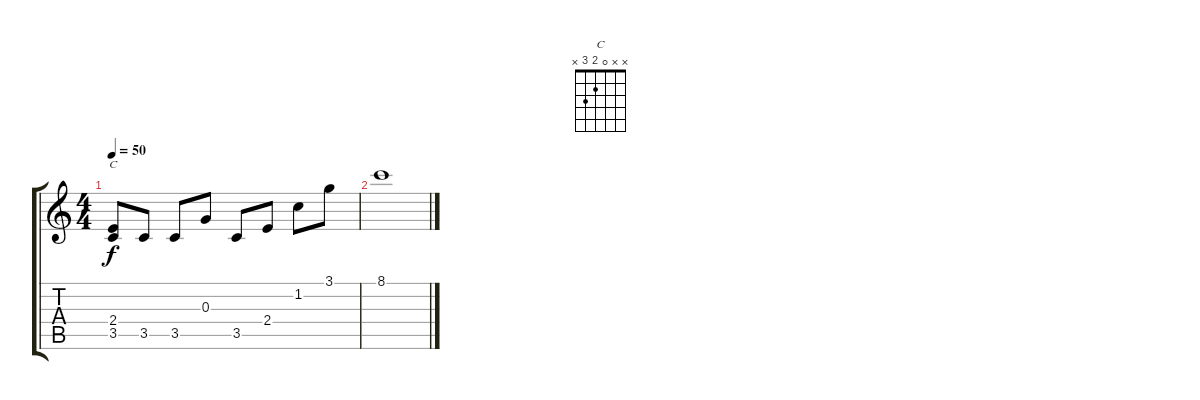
\track "" {instrument acousticguitarnylon}
\staff {score tabs}
\tuning (E4 B3 G3 D3 A2 E2) {hide}
\chord ("C" x x 0 2 3 x)
\ts (4 4)
\tempo 50
\clef g2
\ks c
(2.4 3.5).8{ch "C" dy f} 3.5.8 3.5.8 0.3.8 3.5.8 2.4.8 1.2.8 3.1.8 |
8.1.1
